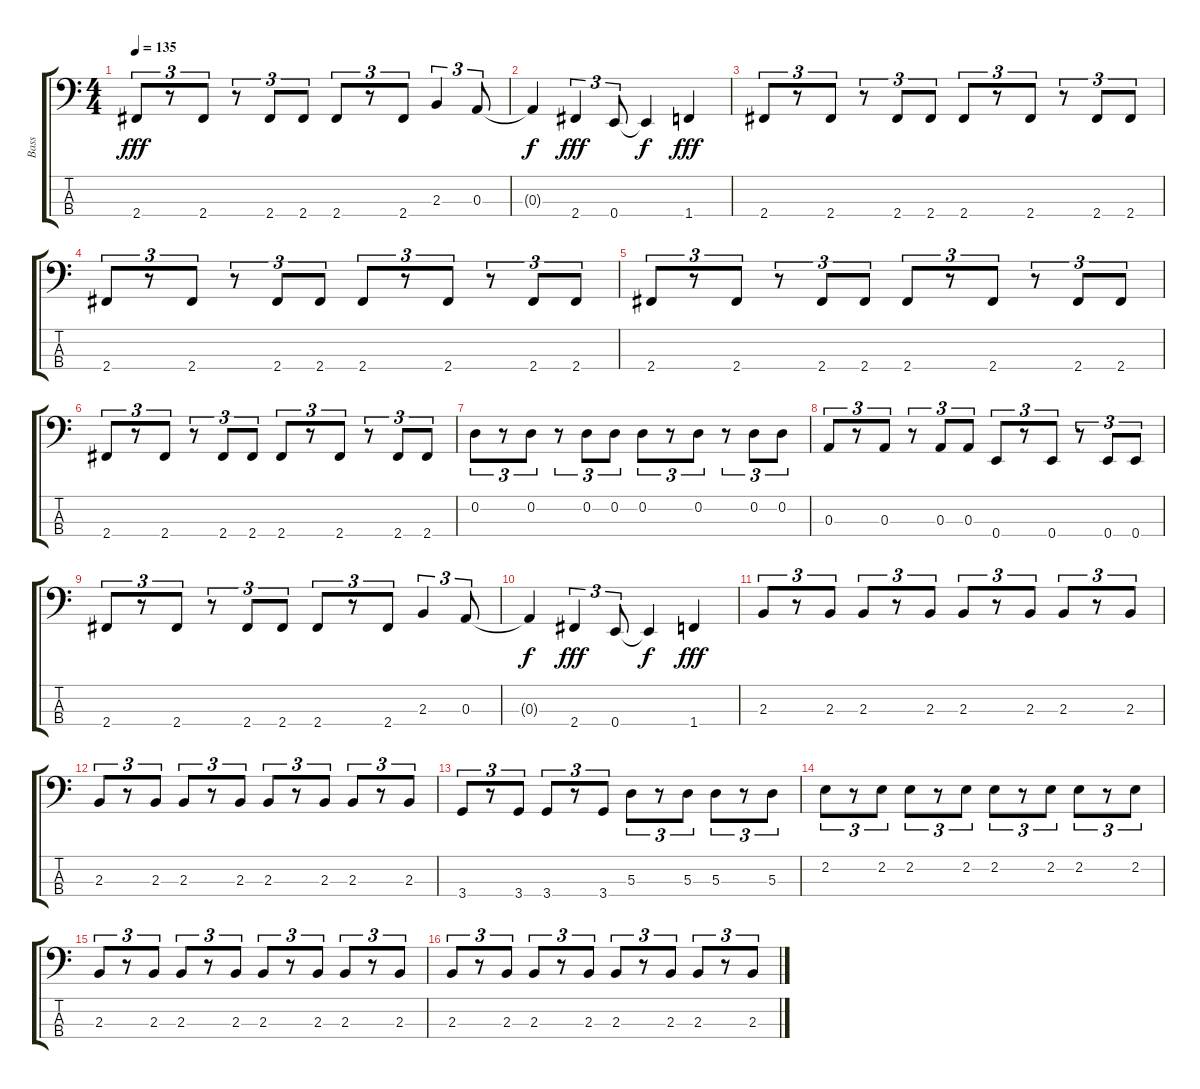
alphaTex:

\track ("Bass" "Bass") {instrument electricbassfinger}
\staff {score tabs}
\tuning (G2 D2 A1 E1) {hide}
\ts (4 4)
\tempo 135
\clef f4
\ks c
2.4.8{tu (3 2) dy fff} r.8{tu (3 2)} 2.4.8{tu (3 2)} r.8{tu (3 2)} 2.4.8{tu (3 2)} 2.4.8{tu (3 2)} 2.4.8{tu (3 2)} r.8{tu (3 2)} 2.4.8{tu (3 2)} 2.3.4{tu (3 2)} 0.3.8{tu (3 2)} |
0.3{t}.4{dy f} 2.4.4{tu (3 2) dy fff} 0.4.8{tu (3 2)} 0.4{t}.4{dy f} 1.4.4{dy fff} |
2.4.8{tu (3 2)} r.8{tu (3 2)} 2.4.8{tu (3 2)} r.8{tu (3 2)} 2.4.8{tu (3 2)} 2.4.8{tu (3 2)} 2.4.8{tu (3 2)} r.8{tu (3 2)} 2.4.8{tu (3 2)} r.8{tu (3 2)} 2.4.8{tu (3 2)} 2.4.8{tu (3 2)} |
2.4.8{tu (3 2)} r.8{tu (3 2)} 2.4.8{tu (3 2)} r.8{tu (3 2)} 2.4.8{tu (3 2)} 2.4.8{tu (3 2)} 2.4.8{tu (3 2)} r.8{tu (3 2)} 2.4.8{tu (3 2)} r.8{tu (3 2)} 2.4.8{tu (3 2)} 2.4.8{tu (3 2)} |
2.4.8{tu (3 2)} r.8{tu (3 2)} 2.4.8{tu (3 2)} r.8{tu (3 2)} 2.4.8{tu (3 2)} 2.4.8{tu (3 2)} 2.4.8{tu (3 2)} r.8{tu (3 2)} 2.4.8{tu (3 2)} r.8{tu (3 2)} 2.4.8{tu (3 2)} 2.4.8{tu (3 2)} |
2.4.8{tu (3 2)} r.8{tu (3 2)} 2.4.8{tu (3 2)} r.8{tu (3 2)} 2.4.8{tu (3 2)} 2.4.8{tu (3 2)} 2.4.8{tu (3 2)} r.8{tu (3 2)} 2.4.8{tu (3 2)} r.8{tu (3 2)} 2.4.8{tu (3 2)} 2.4.8{tu (3 2)} |
0.2.8{tu (3 2)} r.8{tu (3 2)} 0.2.8{tu (3 2)} r.8{tu (3 2)} 0.2.8{tu (3 2)} 0.2.8{tu (3 2)} 0.2.8{tu (3 2)} r.8{tu (3 2)} 0.2.8{tu (3 2)} r.8{tu (3 2)} 0.2.8{tu (3 2)} 0.2.8{tu (3 2)} |
0.3.8{tu (3 2)} r.8{tu (3 2)} 0.3.8{tu (3 2)} r.8{tu (3 2)} 0.3.8{tu (3 2)} 0.3.8{tu (3 2)} 0.4.8{tu (3 2)} r.8{tu (3 2)} 0.4.8{tu (3 2)} r.8{tu (3 2)} 0.4.8{tu (3 2)} 0.4.8{tu (3 2)} |
2.4.8{tu (3 2)} r.8{tu (3 2)} 2.4.8{tu (3 2)} r.8{tu (3 2)} 2.4.8{tu (3 2)} 2.4.8{tu (3 2)} 2.4.8{tu (3 2)} r.8{tu (3 2)} 2.4.8{tu (3 2)} 2.3.4{tu (3 2)} 0.3.8{tu (3 2)} |
0.3{t}.4{dy f} 2.4.4{tu (3 2) dy fff} 0.4.8{tu (3 2)} 0.4{t}.4{dy f} 1.4.4{dy fff} |
2.3.8{tu (3 2)} r.8{tu (3 2)} 2.3.8{tu (3 2)} 2.3.8{tu (3 2)} r.8{tu (3 2)} 2.3.8{tu (3 2)} 2.3.8{tu (3 2)} r.8{tu (3 2)} 2.3.8{tu (3 2)} 2.3.8{tu (3 2)} r.8{tu (3 2)} 2.3.8{tu (3 2)} |
2.3.8{tu (3 2)} r.8{tu (3 2)} 2.3.8{tu (3 2)} 2.3.8{tu (3 2)} r.8{tu (3 2)} 2.3.8{tu (3 2)} 2.3.8{tu (3 2)} r.8{tu (3 2)} 2.3.8{tu (3 2)} 2.3.8{tu (3 2)} r.8{tu (3 2)} 2.3.8{tu (3 2)} |
3.4.8{tu (3 2)} r.8{tu (3 2)} 3.4.8{tu (3 2)} 3.4.8{tu (3 2)} r.8{tu (3 2)} 3.4.8{tu (3 2)} 5.3.8{tu (3 2)} r.8{tu (3 2)} 5.3.8{tu (3 2)} 5.3.8{tu (3 2)} r.8{tu (3 2)} 5.3.8{tu (3 2)} |
2.2.8{tu (3 2)} r.8{tu (3 2)} 2.2.8{tu (3 2)} 2.2.8{tu (3 2)} r.8{tu (3 2)} 2.2.8{tu (3 2)} 2.2.8{tu (3 2)} r.8{tu (3 2)} 2.2.8{tu (3 2)} 2.2.8{tu (3 2)} r.8{tu (3 2)} 2.2.8{tu (3 2)} |
2.3.8{tu (3 2)} r.8{tu (3 2)} 2.3.8{tu (3 2)} 2.3.8{tu (3 2)} r.8{tu (3 2)} 2.3.8{tu (3 2)} 2.3.8{tu (3 2)} r.8{tu (3 2)} 2.3.8{tu (3 2)} 2.3.8{tu (3 2)} r.8{tu (3 2)} 2.3.8{tu (3 2)} |
2.3.8{tu (3 2)} r.8{tu (3 2)} 2.3.8{tu (3 2)} 2.3.8{tu (3 2)} r.8{tu (3 2)} 2.3.8{tu (3 2)} 2.3.8{tu (3 2)} r.8{tu (3 2)} 2.3.8{tu (3 2)} 2.3.8{tu (3 2)} r.8{tu (3 2)} 2.3.8{tu (3 2)}
